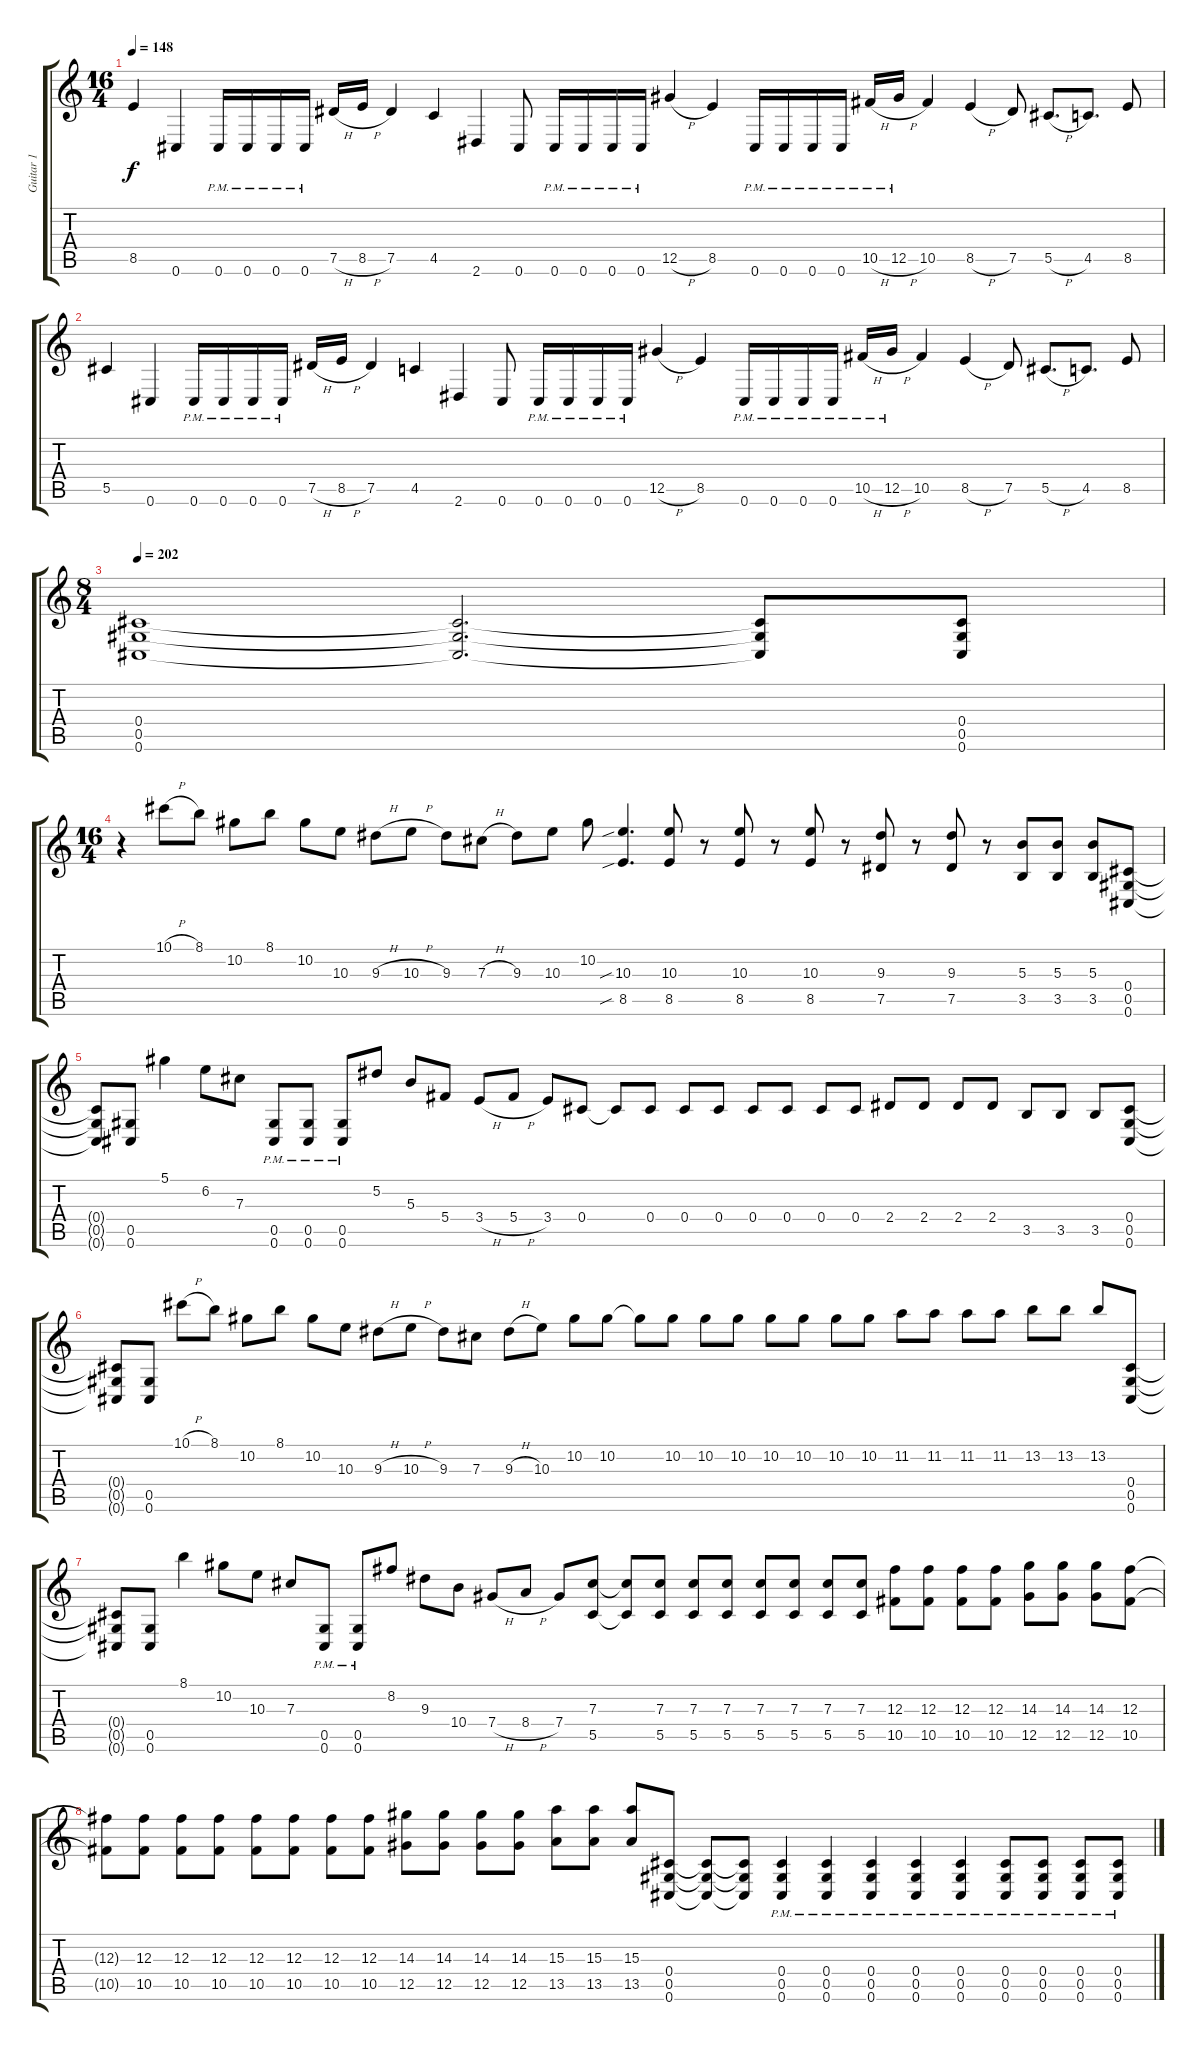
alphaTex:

\track ("Guitar 1" "Guitar 1") {instrument distortionguitar}
\staff {score tabs}
\tuning (Eb4 Bb3 Gb3 Db3 Ab2 Db2) {hide}
\ts (16 4)
\tempo 148
\clef g2
\ks c
8.5.4{dy f} 0.6.4 0.6{pm}.16 0.6{pm}.16 0.6{pm}.16 0.6{pm}.16 7.5{h}.16 8.5{h}.16 7.5.4 4.5.4 2.6.4 0.6.8 0.6{pm}.16 0.6{pm}.16 0.6{pm}.16 0.6{pm}.16 12.5{h}.4 8.5.4 0.6{pm}.16 0.6{pm}.16 0.6{pm}.16 0.6{pm}.16 10.5{h pm}.16 12.5{h pm}.16 10.5.4 8.5{h}.4 7.5.8 5.5{h}.8{d} 4.5.8{d} 8.5.8 |
5.5.4 0.6.4 0.6{pm}.16 0.6{pm}.16 0.6{pm}.16 0.6{pm}.16 7.5{h}.16 8.5{h}.16 7.5.4 4.5.4 2.6.4 0.6.8 0.6{pm}.16 0.6{pm}.16 0.6{pm}.16 0.6{pm}.16 12.5{h}.4 8.5.4 0.6{pm}.16 0.6{pm}.16 0.6{pm}.16 0.6{pm}.16 10.5{h pm}.16 12.5{h pm}.16 10.5.4 8.5{h}.4 7.5.8 5.5{h}.8{d} 4.5.8{d} 8.5.8 |
\ts (8 4)
\tempo 202
(0.4 0.5 0.6).1 (0.4{t} 0.5{t} 0.6{t}).2{d} (0.4{t} 0.5{t} 0.6{t}).8 (0.4 0.5 0.6).8 |
\ts (16 4)
r.4 10.1{h}.8 8.1.8 10.2.8 8.1.8 10.2.8 10.3.8 9.3{h}.8 10.3{h}.8 9.3.8 7.3{h}.8 9.3.8 10.3.8 10.2.8 (10.3{sib} 8.5{sib}).4{d} (10.3 8.5).8 r.8 (10.3 8.5).8 r.8 (10.3 8.5).8 r.8 (9.3 7.5).8 r.8 (9.3 7.5).8 r.8 (5.3 3.5).8 (5.3 3.5).8 (5.3 3.5).8 (0.4 0.5 0.6).8 |
(0.4{t} 0.5{t} 0.6{t}).8 (0.5 0.6).8 5.1.4 6.2.8 7.3.8 (0.5{pm} 0.6{pm}).8 (0.5{pm} 0.6{pm}).8 (0.5{pm} 0.6{pm}).8 5.2.8 5.3.8 5.4.8 3.4{h}.8 5.4{h}.8 3.4.8 0.4.8 0.4{t}.8 0.4.8 0.4.8 0.4.8 0.4.8 0.4.8 0.4.8 0.4.8 2.4.8 2.4.8 2.4.8 2.4.8 3.5.8 3.5.8 3.5.8 (0.4 0.5 0.6).8 |
(0.4{t} 0.5{t} 0.6{t}).8 (0.5 0.6).8 10.1{h}.8 8.1.8 10.2.8 8.1.8 10.2.8 10.3.8 9.3{h}.8 10.3{h}.8 9.3.8 7.3.8 9.3{h}.8 10.3.8 10.2.8 10.2.8 10.2{t}.8 10.2.8 10.2.8 10.2.8 10.2.8 10.2.8 10.2.8 10.2.8 11.2.8 11.2.8 11.2.8 11.2.8 13.2.8 13.2.8 13.2.8 (0.4 0.5 0.6).8 |
(0.4{t} 0.5{t} 0.6{t}).8 (0.5 0.6).8 8.1.4 10.2.8 10.3.8 7.3.8 (0.5{pm} 0.6{pm}).8 (0.5{pm} 0.6{pm}).8 8.2.8 9.3.8 10.4.8 7.4{h}.8 8.4{h}.8 7.4.8 (7.3 5.5).8 (7.3{t} 5.5{t}).8 (7.3 5.5).8 (7.3 5.5).8 (7.3 5.5).8 (7.3 5.5).8 (7.3 5.5).8 (7.3 5.5).8 (7.3 5.5).8 (12.3 10.5).8 (12.3 10.5).8 (12.3 10.5).8 (12.3 10.5).8 (14.3 12.5).8 (14.3 12.5).8 (14.3 12.5).8 (12.3 10.5).8 |
(12.3{t} 10.5{t}).8 (12.3 10.5).8 (12.3 10.5).8 (12.3 10.5).8 (12.3 10.5).8 (12.3 10.5).8 (12.3 10.5).8 (12.3 10.5).8 (14.3 12.5).8 (14.3 12.5).8 (14.3 12.5).8 (14.3 12.5).8 (15.3 13.5).8 (15.3 13.5).8 (15.3 13.5).8 (0.4 0.5 0.6).8 (0.4{t} 0.5{t} 0.6{t}).8 (0.4{t} 0.5{t} 0.6{t}).8 (0.4{pm} 0.5{pm} 0.6{pm}).4 (0.4{pm} 0.5{pm} 0.6{pm}).4 (0.4{pm} 0.5{pm} 0.6{pm}).4 (0.4{pm} 0.5{pm} 0.6{pm}).4 (0.4{pm} 0.5{pm} 0.6{pm}).4 (0.4{pm} 0.5{pm} 0.6{pm}).8 (0.4{pm} 0.5{pm} 0.6{pm}).8 (0.4{pm} 0.5{pm} 0.6{pm}).8 (0.4{pm} 0.5{pm} 0.6{pm}).8
